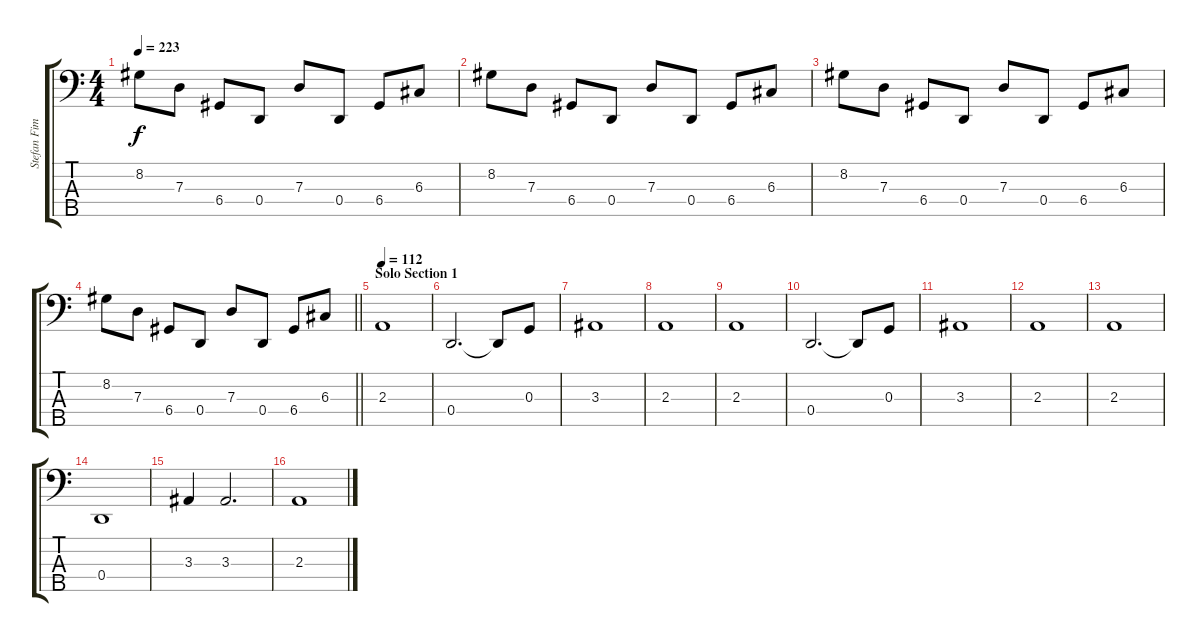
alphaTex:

\track ("Stefan Fimmers" "Stefan Fim") {instrument electricbassfinger}
\staff {score tabs}
\tuning (F2 C2 G1 D1 A0) {hide}
\ts (4 4)
\tempo 223
\clef f4
\ks c
8.2.8{dy f} 7.3.8 6.4.8 0.4.8 7.3.8 0.4.8 6.4.8 6.3.8 |
8.2.8 7.3.8 6.4.8 0.4.8 7.3.8 0.4.8 6.4.8 6.3.8 |
8.2.8 7.3.8 6.4.8 0.4.8 7.3.8 0.4.8 6.4.8 6.3.8 |
\barLineRight lightlight
8.2.8 7.3.8 6.4.8 0.4.8 7.3.8 0.4.8 6.4.8 6.3.8 |
\section ("" "Solo Section 1")
\tempo 112
2.3.1 |
0.4.2{d} 0.4{t}.8 0.3.8 |
3.3.1 |
2.3.1 |
2.3.1 |
0.4.2{d} 0.4{t}.8 0.3.8 |
3.3.1 |
2.3.1 |
2.3.1 |
0.4.1 |
3.3.4 3.3.2{d} |
2.3.1
